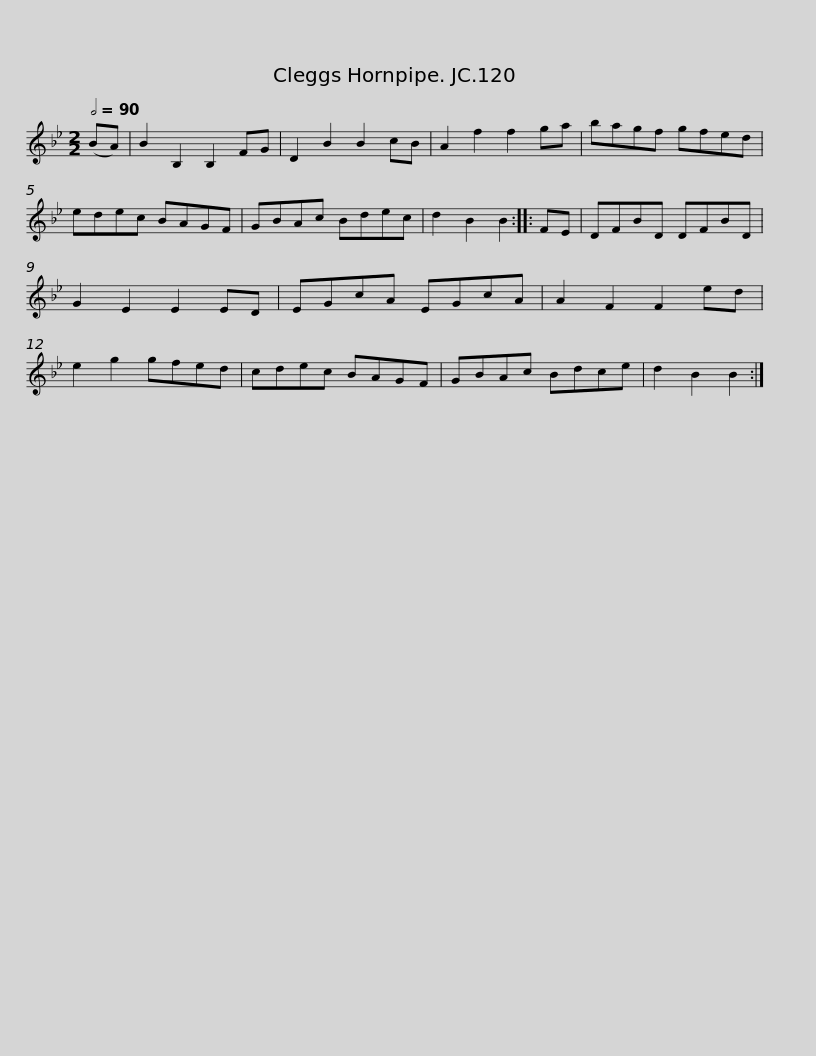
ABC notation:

X:1
L:1/8
Q:1/2=90
M:2/2
I:linebreak $
K:Bb
V:1 treble
V:1
 (BA) | B2 B,2 B,2 FG | D2 B2 B2 cB | A2 f2 f2 ga |$ bagf gfed | %5
 edec BAGF | GBAc Bdec | d2 B2 B2 ::$ FE | DFBD DFBD | %10
 G2 E2 E2 ED | EGcA EGcA | A2 F2 F2 ed |$ e2 g2 gfed | cdec BAGF | %15
 GBAc Bdce | d2 B2 B2 :| %17
